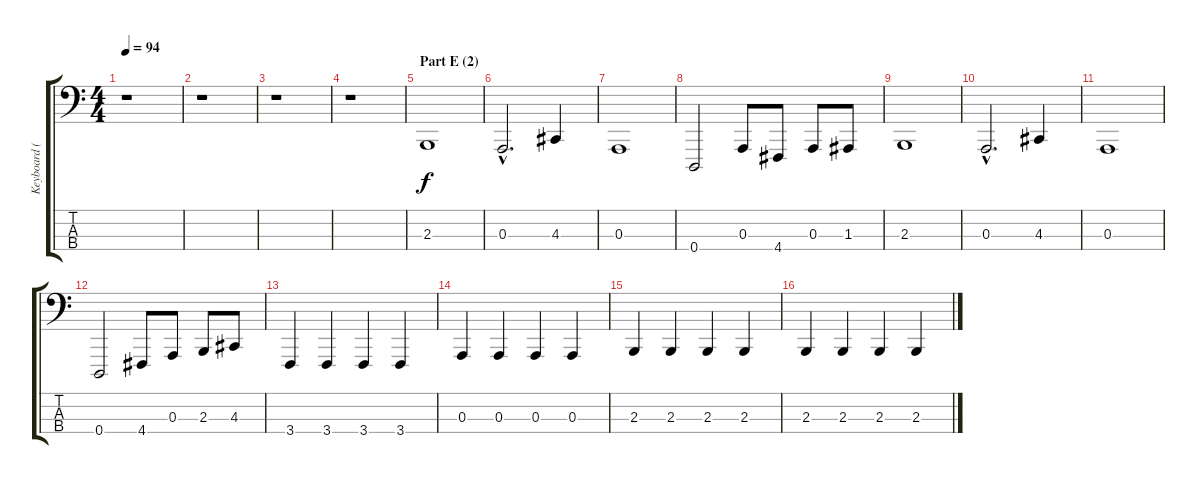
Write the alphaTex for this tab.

\track ("Keyboard (bass notes)" "Keyboard (") {instrument cello}
\staff {score tabs}
\tuning (G2 D2 A1 D1) {hide}
\ts (4 4)
\tempo 94
\clef f4
\ks c
r.1{dy f} |
r.1 |
r.1 |
r.1 |
\section ("" "Part E (2)")
2.3.1 |
0.3{hac}.2{d} 4.3.4 |
0.3.1 |
0.4.2 0.3.8 4.4.8 0.3.8 1.3.8 |
2.3.1 |
0.3{hac}.2{d} 4.3.4 |
0.3.1 |
0.4.2 4.4.8 0.3.8 2.3.8 4.3.8 |
3.4.4 3.4.4 3.4.4 3.4.4 |
0.3.4 0.3.4 0.3.4 0.3.4 |
2.3.4 2.3.4 2.3.4 2.3.4 |
2.3.4 2.3.4 2.3.4 2.3.4
